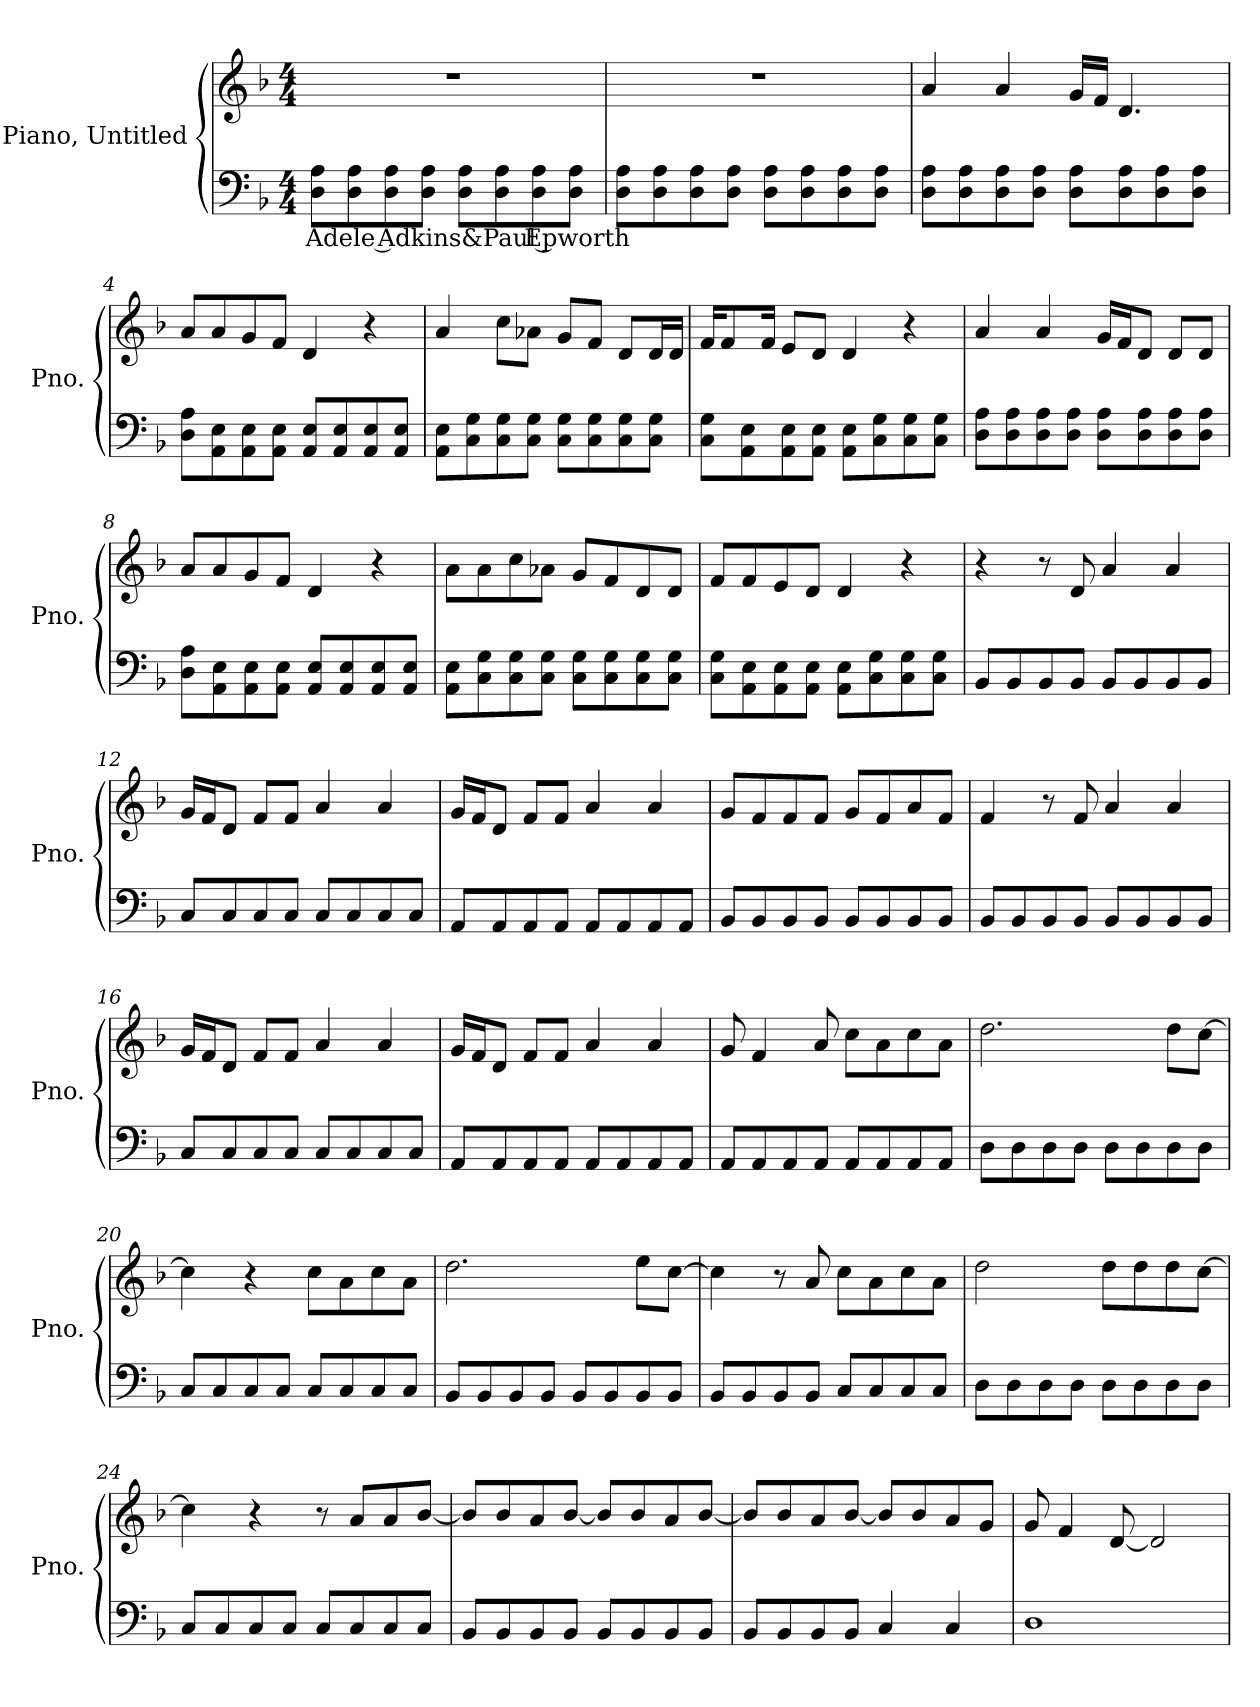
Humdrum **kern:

**kern	**text	**kern
*part2	*part2	*part1
*staff2	*staff2	*staff1
*I"Piano, Untitled	*	*I"Piano, Untitled
*I'Pno.	*	*I'Pno.
*clefF4	*	*clefG2
*k[b-]	*	*k[b-]
*M4/4	*	*M4/4
*MM104	*	*MM104
=1	=1	=1
!	!LO:LY:b	!
8D\ 8A\L	Adele Adkins&Paul Epworth	1r
8D\ 8A\	.	.
8D\ 8A\	.	.
8D\ 8A\J	.	.
8D\ 8A\L	.	.
8D\ 8A\	.	.
8D\ 8A\	.	.
8D\ 8A\J	.	.
=2	=2	=2
8D\ 8A\L	.	1r
8D\ 8A\	.	.
8D\ 8A\	.	.
8D\ 8A\J	.	.
8D\ 8A\L	.	.
8D\ 8A\	.	.
8D\ 8A\	.	.
8D\ 8A\J	.	.
!!LO:LB:g=z
=3	=3	=3
8D\ 8A\L	.	4a/
8D\ 8A\	.	.
8D\ 8A\	.	4a/
8D\ 8A\J	.	.
8D\ 8A\L	.	16g/LL
.	.	16f/JJ
8D\ 8A\	.	4.d/
8D\ 8A\	.	.
8D\ 8A\J	.	.
=4	=4	=4
8D\ 8A\L	.	8a/L
8AA\ 8E\	.	8a/
8AA\ 8E\	.	8g/
8AA\ 8E\J	.	8f/J
8AA/ 8E/L	.	4d/
8AA/ 8E/	.	.
8AA/ 8E/	.	4r
8AA/ 8E/J	.	.
=5	=5	=5
8AA\ 8E\L	.	4a/
8C\ 8G\	.	.
8C\ 8G\	.	8cc\L
8C\ 8G\J	.	8a-X\J
8C\ 8G\L	.	8g/L
8C\ 8G\	.	8f/J
8C\ 8G\	.	8d/L
8C\ 8G\J	.	16d/L
.	.	16d/JJ
=6	=6	=6
8C\ 8G\L	.	16f/KL
.	.	8f/
8AA\ 8E\	.	.
.	.	16f/Jk
8AA\ 8E\	.	8e/L
8AA\ 8E\J	.	8d/J
8AA\ 8E\L	.	4d/
8C\ 8G\	.	.
8C\ 8G\	.	4r
8C\ 8G\J	.	.
!!LO:LB:g=z
=7	=7	=7
8D\ 8A\L	.	4a/
8D\ 8A\	.	.
8D\ 8A\	.	4a/
8D\ 8A\J	.	.
8D\ 8A\L	.	16g/LL
.	.	16f/J
8D\ 8A\	.	8d/J
8D\ 8A\	.	8d/L
8D\ 8A\J	.	8d/J
=8	=8	=8
8D\ 8A\L	.	8a/L
8AA\ 8E\	.	8a/
8AA\ 8E\	.	8g/
8AA\ 8E\J	.	8f/J
8AA/ 8E/L	.	4d/
8AA/ 8E/	.	.
8AA/ 8E/	.	4r
8AA/ 8E/J	.	.
=9	=9	=9
8AA\ 8E\L	.	8a\L
8C\ 8G\	.	8a\
8C\ 8G\	.	8cc\
8C\ 8G\J	.	8a-X\J
8C\ 8G\L	.	8g/L
8C\ 8G\	.	8f/
8C\ 8G\	.	8d/
8C\ 8G\J	.	8d/J
=10	=10	=10
8C\ 8G\L	.	8f/L
8AA\ 8E\	.	8f/
8AA\ 8E\	.	8e/
8AA\ 8E\J	.	8d/J
8AA\ 8E\L	.	4d/
8C\ 8G\	.	.
8C\ 8G\	.	4r
8C\ 8G\J	.	.
!!LO:LB:g=z
=11	=11	=11
8BB-/L	.	4r
8BB-/	.	.
8BB-/	.	8r
8BB-/J	.	8d/
8BB-/L	.	4a/
8BB-/	.	.
8BB-/	.	4a/
8BB-/J	.	.
=12	=12	=12
8C/L	.	16g/LL
.	.	16f/J
8C/	.	8d/J
8C/	.	8f/L
8C/J	.	8f/J
8C/L	.	4a/
8C/	.	.
8C/	.	4a/
8C/J	.	.
=13	=13	=13
8AA/L	.	16g/LL
.	.	16f/J
8AA/	.	8d/J
8AA/	.	8f/L
8AA/J	.	8f/J
8AA/L	.	4a/
8AA/	.	.
8AA/	.	4a/
8AA/J	.	.
=14	=14	=14
8BB-/L	.	8g/L
8BB-/	.	8f/
8BB-/	.	8f/
8BB-/J	.	8f/J
8BB-/L	.	8g/L
8BB-/	.	8f/
8BB-/	.	8a/
8BB-/J	.	8f/J
!!LO:LB:g=z
=15	=15	=15
8BB-/L	.	4f/
8BB-/	.	.
8BB-/	.	8r
8BB-/J	.	8f/
8BB-/L	.	4a/
8BB-/	.	.
8BB-/	.	4a/
8BB-/J	.	.
=16	=16	=16
8C/L	.	16g/LL
.	.	16f/J
8C/	.	8d/J
8C/	.	8f/L
8C/J	.	8f/J
8C/L	.	4a/
8C/	.	.
8C/	.	4a/
8C/J	.	.
=17	=17	=17
8AA/L	.	16g/LL
.	.	16f/J
8AA/	.	8d/J
8AA/	.	8f/L
8AA/J	.	8f/J
8AA/L	.	4a/
8AA/	.	.
8AA/	.	4a/
8AA/J	.	.
=18	=18	=18
8AA/L	.	8g/
8AA/	.	4f/
8AA/	.	.
8AA/J	.	8a/
8AA/L	.	8cc\L
8AA/	.	8a\
8AA/	.	8cc\
8AA/J	.	8a\J
!!LO:LB:g=z
=19	=19	=19
8D\L	.	2.dd\
8D\	.	.
8D\	.	.
8D\J	.	.
8D\L	.	.
8D\	.	.
8D\	.	8dd\L
8D\J	.	[8cc\J
=20	=20	=20
8C/L	.	4cc\]
8C/	.	.
8C/	.	4r
8C/J	.	.
8C/L	.	8cc\L
8C/	.	8a\
8C/	.	8cc\
8C/J	.	8a\J
=21	=21	=21
8BB-/L	.	2.dd\
8BB-/	.	.
8BB-/	.	.
8BB-/J	.	.
8BB-/L	.	.
8BB-/	.	.
8BB-/	.	8ee\L
8BB-/J	.	[8cc\J
=22	=22	=22
8BB-/L	.	4cc\]
8BB-/	.	.
8BB-/	.	8r
8BB-/J	.	8a/
8C/L	.	8cc\L
8C/	.	8a\
8C/	.	8cc\
8C/J	.	8a\J
=23	=23	=23
8D\L	.	2dd\
8D\	.	.
8D\	.	.
8D\J	.	.
8D\L	.	8dd\L
8D\	.	8dd\
8D\	.	8dd\
8D\J	.	[8cc\J
!!LO:PB:g=z
=24	=24	=24
8C/L	.	4cc\]
8C/	.	.
8C/	.	4r
8C/J	.	.
8C/L	.	8r
8C/	.	8a/L
8C/	.	8a/
8C/J	.	[8b-/J
=25	=25	=25
8BB-/L	.	8b-/L]
8BB-/	.	8b-/
8BB-/	.	8a/
8BB-/J	.	[8b-/J
8BB-/L	.	8b-/L]
8BB-/	.	8b-/
8BB-/	.	8a/
8BB-/J	.	[8b-/J
=26	=26	=26
8BB-/L	.	8b-/L]
8BB-/	.	8b-/
8BB-/	.	8a/
8BB-/J	.	[8b-/J
4C/	.	8b-/L]
.	.	8b-/
4C/	.	8a/
.	.	8g/J
=27	=27	=27
1D	.	8g/
.	.	4f/
.	.	[8d/
.	.	2d/]
=	=	=
*-	*-	*-
